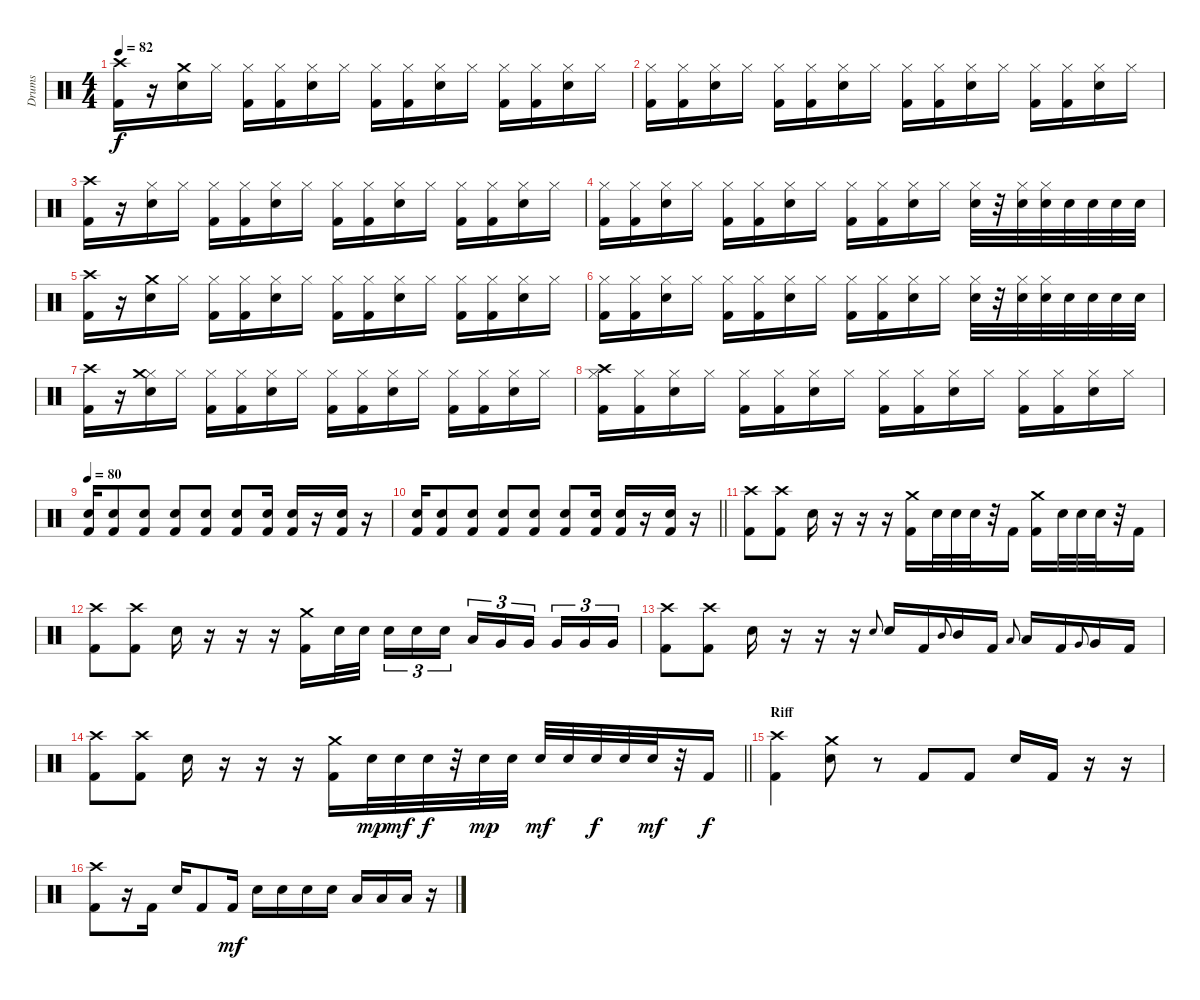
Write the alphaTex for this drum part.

\track ("Drums" "Drums") {instrument percussion}
\staff {score}
\articulation defaults
\ts (4 4)
\tempo 82
\clef neutral
\ks c
("Crash high (hit)" "Kick (hit) 2").16{dy f} r.16 ("Crash medium (hit)" "Snare (hit) 2").16 "Hi-Hat (closed)".16 ("Hi-Hat (closed)" "Kick (hit) 2").16 ("Hi-Hat (closed)" "Kick (hit) 2").16 ("Hi-Hat (closed)" "Snare (hit) 2").16 "Hi-Hat (closed)".16 ("Hi-Hat (closed)" "Kick (hit) 2").16 ("Hi-Hat (closed)" "Kick (hit) 2").16 ("Hi-Hat (closed)" "Snare (hit) 2").16 "Hi-Hat (closed)".16 ("Hi-Hat (closed)" "Kick (hit) 2").16 ("Hi-Hat (closed)" "Kick (hit) 2").16 ("Hi-Hat (closed)" "Snare (hit) 2").16 "Hi-Hat (closed)".16 |
("Hi-Hat (closed)" "Kick (hit) 2").16 ("Hi-Hat (closed)" "Kick (hit) 2").16 ("Hi-Hat (closed)" "Snare (hit) 2").16 "Hi-Hat (closed)".16 ("Hi-Hat (closed)" "Kick (hit) 2").16 ("Hi-Hat (closed)" "Kick (hit) 2").16 ("Hi-Hat (closed)" "Snare (hit) 2").16 "Hi-Hat (closed)".16 ("Hi-Hat (closed)" "Kick (hit) 2").16 ("Hi-Hat (closed)" "Kick (hit) 2").16 ("Hi-Hat (closed)" "Snare (hit) 2").16 "Hi-Hat (closed)".16 ("Hi-Hat (closed)" "Kick (hit) 2").16 ("Hi-Hat (closed)" "Kick (hit) 2").16 ("Hi-Hat (closed)" "Snare (hit) 2").16 "Hi-Hat (closed)".16 |
("Crash high (hit)" "Kick (hit) 2").16 r.16 ("Hi-Hat (closed)" "Snare (hit) 2").16 "Hi-Hat (closed)".16 ("Hi-Hat (closed)" "Kick (hit) 2").16 ("Hi-Hat (closed)" "Kick (hit) 2").16 ("Hi-Hat (closed)" "Snare (hit) 2").16 "Hi-Hat (closed)".16 ("Hi-Hat (closed)" "Kick (hit) 2").16 ("Hi-Hat (closed)" "Kick (hit) 2").16 ("Hi-Hat (closed)" "Snare (hit) 2").16 "Hi-Hat (closed)".16 ("Hi-Hat (closed)" "Kick (hit) 2").16 ("Hi-Hat (closed)" "Kick (hit) 2").16 ("Hi-Hat (closed)" "Snare (hit) 2").16 "Hi-Hat (closed)".16 |
("Hi-Hat (closed)" "Kick (hit) 2").16 ("Hi-Hat (closed)" "Kick (hit) 2").16 ("Hi-Hat (closed)" "Snare (hit) 2").16 "Hi-Hat (closed)".16 ("Hi-Hat (closed)" "Kick (hit) 2").16 ("Hi-Hat (closed)" "Kick (hit) 2").16 ("Hi-Hat (closed)" "Snare (hit) 2").16 "Hi-Hat (closed)".16 ("Hi-Hat (closed)" "Kick (hit) 2").16 ("Hi-Hat (closed)" "Kick (hit) 2").16 ("Hi-Hat (closed)" "Snare (hit) 2").16 "Hi-Hat (closed)".16 ("Hi-Hat (closed)" "Snare (hit) 2").32 r.32 ("Hi-Hat (closed)" "Snare (hit) 2").32 ("Hi-Hat (closed)" "Snare (hit) 2").32 "Snare (hit) 2".32 "Snare (hit) 2".32 "Snare (hit) 2".32 "Snare (hit) 2".32 |
("Crash high (hit)" "Kick (hit) 2").16 r.16 ("Crash medium (hit)" "Snare (hit) 2").16 "Hi-Hat (closed)".16 ("Hi-Hat (closed)" "Kick (hit) 2").16 ("Hi-Hat (closed)" "Kick (hit) 2").16 ("Hi-Hat (closed)" "Snare (hit) 2").16 "Hi-Hat (closed)".16 ("Hi-Hat (closed)" "Kick (hit) 2").16 ("Hi-Hat (closed)" "Kick (hit) 2").16 ("Hi-Hat (closed)" "Snare (hit) 2").16 "Hi-Hat (closed)".16 ("Hi-Hat (closed)" "Kick (hit) 2").16 ("Hi-Hat (closed)" "Kick (hit) 2").16 ("Hi-Hat (closed)" "Snare (hit) 2").16 "Hi-Hat (closed)".16 |
("Hi-Hat (closed)" "Kick (hit) 2").16 ("Hi-Hat (closed)" "Kick (hit) 2").16 ("Hi-Hat (closed)" "Snare (hit) 2").16 "Hi-Hat (closed)".16 ("Hi-Hat (closed)" "Kick (hit) 2").16 ("Hi-Hat (closed)" "Kick (hit) 2").16 ("Hi-Hat (closed)" "Snare (hit) 2").16 "Hi-Hat (closed)".16 ("Hi-Hat (closed)" "Kick (hit) 2").16 ("Hi-Hat (closed)" "Kick (hit) 2").16 ("Hi-Hat (closed)" "Snare (hit) 2").16 "Hi-Hat (closed)".16 ("Hi-Hat (closed)" "Snare (hit) 2").32 r.32 ("Hi-Hat (closed)" "Snare (hit) 2").32 ("Hi-Hat (closed)" "Snare (hit) 2").32 "Snare (hit) 2".32 "Snare (hit) 2".32 "Snare (hit) 2".32 "Snare (hit) 2".32 |
("Crash high (hit)" "Kick (hit) 2").16 r.16 ("Hi-Hat (closed)" "Crash medium (hit)" "Snare (hit) 2").16 "Hi-Hat (closed)".16 ("Hi-Hat (closed)" "Kick (hit) 2").16 ("Hi-Hat (closed)" "Kick (hit) 2").16 ("Hi-Hat (closed)" "Snare (hit) 2").16 "Hi-Hat (closed)".16 ("Hi-Hat (closed)" "Kick (hit) 2").16 ("Hi-Hat (closed)" "Kick (hit) 2").16 ("Hi-Hat (closed)" "Snare (hit) 2").16 "Hi-Hat (closed)".16 ("Hi-Hat (closed)" "Kick (hit) 2").16 ("Hi-Hat (closed)" "Kick (hit) 2").16 ("Hi-Hat (closed)" "Snare (hit) 2").16 "Hi-Hat (closed)".16 |
("Hi-Hat (closed)" "Crash high (hit)" "Kick (hit) 2").16 ("Hi-Hat (closed)" "Kick (hit) 2").16 ("Hi-Hat (closed)" "Snare (hit) 2").16 "Hi-Hat (closed)".16 ("Hi-Hat (closed)" "Kick (hit) 2").16 ("Hi-Hat (closed)" "Kick (hit) 2").16 ("Hi-Hat (closed)" "Snare (hit) 2").16 "Hi-Hat (closed)".16 ("Hi-Hat (closed)" "Kick (hit) 2").16 ("Hi-Hat (closed)" "Kick (hit) 2").16 ("Hi-Hat (closed)" "Snare (hit) 2").16 "Hi-Hat (closed)".16 ("Hi-Hat (closed)" "Kick (hit) 2").16 ("Hi-Hat (closed)" "Kick (hit) 2").16 ("Hi-Hat (closed)" "Snare (hit) 2").16 "Hi-Hat (closed)".16 |
\tempo 80
("Snare (hit) 2" "Kick (hit) 2").16 ("Snare (hit) 2" "Kick (hit) 2").8 ("Snare (hit) 2" "Kick (hit) 2").8 ("Snare (hit) 2" "Kick (hit) 2").8 ("Snare (hit) 2" "Kick (hit) 2").8 ("Snare (hit) 2" "Kick (hit) 2").8 ("Snare (hit) 2" "Kick (hit) 2").16 ("Snare (hit) 2" "Kick (hit) 2").16 r.16 ("Snare (hit) 2" "Kick (hit) 2").16 r.16 |
\barLineRight lightlight
("Snare (hit) 2" "Kick (hit) 2").16 ("Snare (hit) 2" "Kick (hit) 2").8 ("Snare (hit) 2" "Kick (hit) 2").8 ("Snare (hit) 2" "Kick (hit) 2").8 ("Snare (hit) 2" "Kick (hit) 2").8 ("Snare (hit) 2" "Kick (hit) 2").8 ("Snare (hit) 2" "Kick (hit) 2").16 ("Snare (hit) 2" "Kick (hit) 2").16 r.16 ("Snare (hit) 2" "Kick (hit) 2").16 r.16 |
("Crash high (hit)" "Kick (hit) 2").8 ("Crash high (hit)" "Kick (hit) 2").8 "Snare (hit) 2".16 r.16 r.16 r.16 ("Crash medium (hit)" "Kick (hit) 2").16 "Snare (hit) 2".32 "Snare (hit) 2".32 "Snare (hit) 2".32 r.32 "Kick (hit) 2".16 ("Crash medium (hit)" "Kick (hit) 2").16 "Snare (hit) 2".32 "Snare (hit) 2".32 "Snare (hit) 2".32 r.32 "Kick (hit) 2".16 |
("Crash high (hit)" "Kick (hit) 2").8 ("Crash high (hit)" "Kick (hit) 2").8 "Snare (hit) 2".16 r.16 r.16 r.16 ("Crash medium (hit)" "Kick (hit) 2").16 "Snare (hit) 2".32 "Snare (hit) 2".32{beam splitsecondary} "Snare (hit) 2".16{tu (3 2)} "Snare (hit) 2".16{tu (3 2)} "Snare (hit) 2".16{tu (3 2)} "Low Tom (hit)".16{tu (3 2)} "Very Low Tom (hit)".16{tu (3 2)} "Very Low Tom (hit)".16{tu (3 2) beam splitsecondary} "Very Low Tom (hit)".16{tu (3 2)} "Very Low Tom (hit)".16{tu (3 2)} "Very Low Tom (hit)".16{tu (3 2)} |
("Crash high (hit)" "Kick (hit) 2").8 ("Crash high (hit)" "Kick (hit) 2").8 "Snare (hit) 2".16 r.16 r.16 r.16 "Snare (hit) 2".8{gr onbeat} "Snare (hit) 2".16 "Kick (hit) 2".16 "Mid Tom (hit)".8{gr onbeat} "Mid Tom (hit)".16 "Kick (hit) 2".16 "Low Tom (hit)".8{gr onbeat} "Low Tom (hit)".16 "Kick (hit) 2".16 "Very Low Tom (hit)".8{gr onbeat} "Very Low Tom (hit)".16 "Kick (hit) 2".16 |
\barLineRight lightlight
("Crash high (hit)" "Kick (hit) 2").8 ("Crash high (hit)" "Kick (hit) 2").8 "Snare (hit) 2".16 r.16 r.16 r.16 ("Crash medium (hit)" "Kick (hit) 2").16 "Snare (hit) 2".32{dy mp} "Snare (hit) 2".32{dy mf} "Snare (hit) 2".32{dy f} r.32 "Snare (hit) 2".32{dy mp} "Snare (hit) 2".32 "Snare (hit) 2".32{dy mf} "Snare (hit) 2".32 "Snare (hit) 2".32{dy f} "Snare (hit) 2".32 "Snare (hit) 2".32{dy mf} r.32 "Kick (hit) 2".16{dy f} |
\section ("" "Riff")
("Crash high (hit)" "Kick (hit) 2").4 ("Crash medium (hit)" "Snare (hit) 2").8 r.8 "Kick (hit) 2".8 "Kick (hit) 2".8 "Snare (hit) 2".16 "Kick (hit) 2".16 r.16 r.16 |
("Crash high (hit)" "Kick (hit) 2").8 r.16 "Kick (hit) 2".16 "Snare (hit) 2".16 "Kick (hit) 2".8 "Kick (hit) 2".16{dy mf} "Snare (hit) 2".16 "Snare (hit) 2".16 "Snare (hit) 2".16 "Snare (hit) 2".16 "Low Tom (hit)".16 "Low Tom (hit)".16 "Low Tom (hit)".16 r.16
